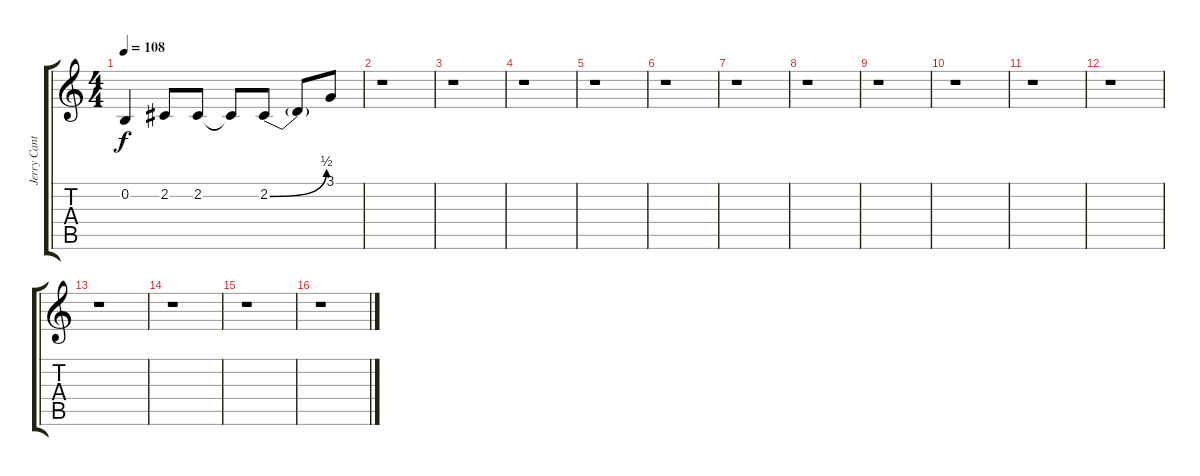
\track ("Jerry Cantrell- Backing Vocals" "Jerry Cant") {instrument lead2sawtooth}
\staff {score tabs}
\tuning (E4 B3 G3 D3 A2 E2) {hide}
\ts (4 4)
\tempo 108
\clef g2
\ks c
0.2{t}.4{dy f} 2.2.8 2.2.8 2.2{t}.8 2.2{be (bend 0 0 60 2)}.8 2.2{t}.8 3.1.8 |
r.1 |
r.1 |
r.1 |
r.1 |
r.1 |
r.1 |
r.1 |
r.1 |
r.1 |
r.1 |
r.1 |
r.1 |
r.1 |
r.1 |
r.1
